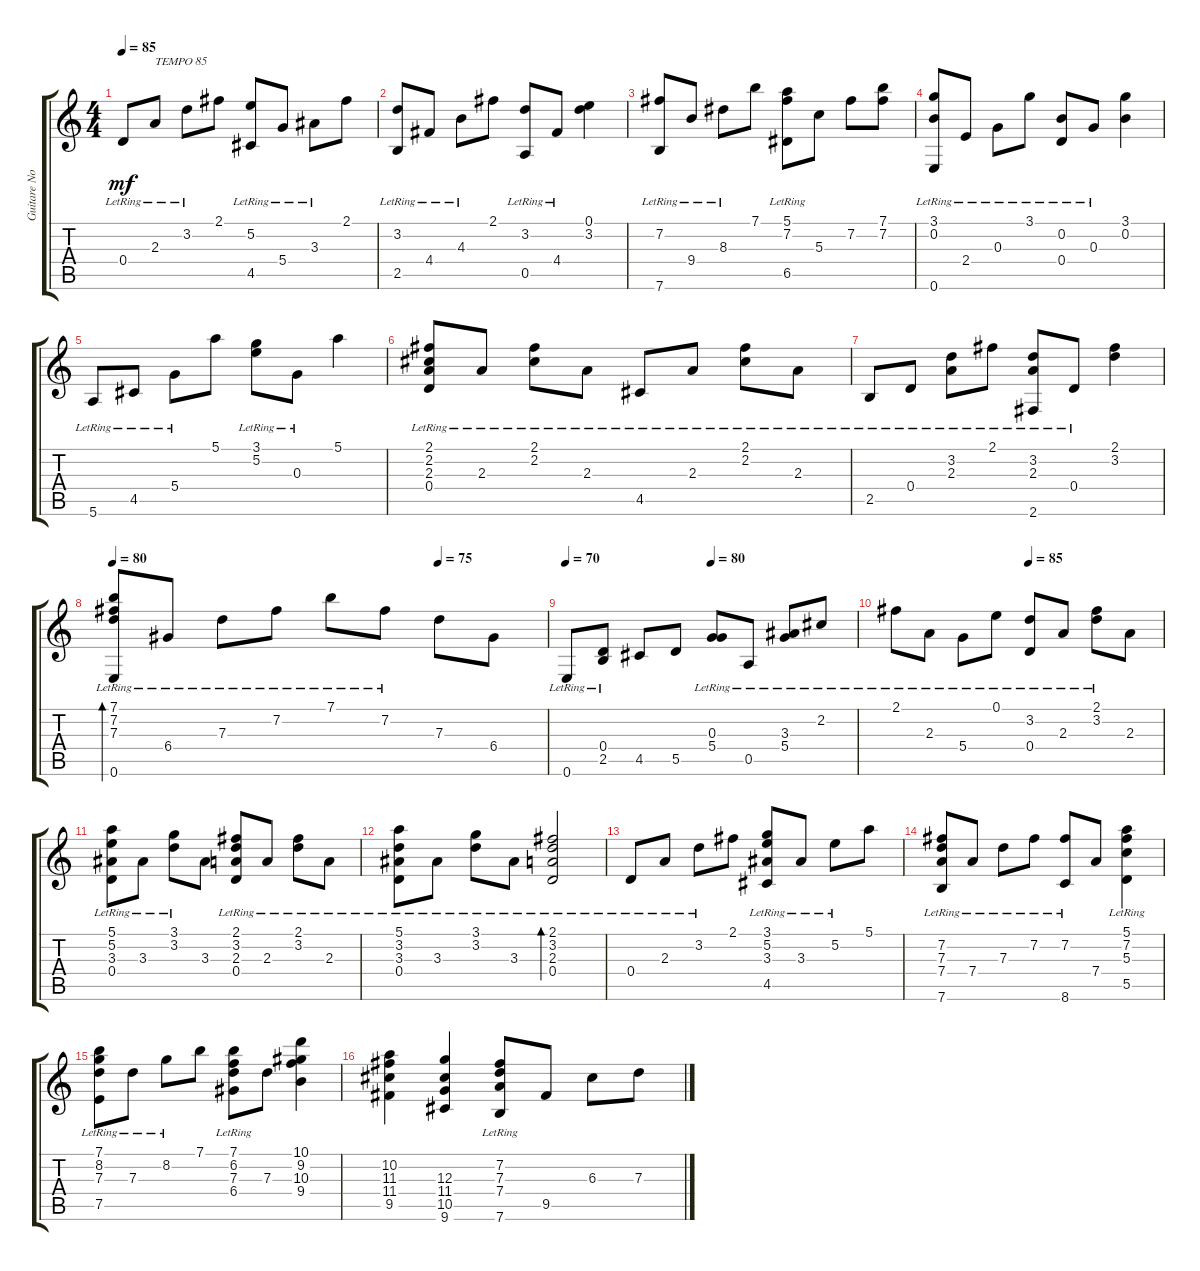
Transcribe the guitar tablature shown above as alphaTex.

\track ("Guitare Novembre 1999" "Guitare No") {instrument acousticguitarnylon}
\staff {score tabs}
\tuning (E4 B3 G3 D3 A2 E2) {hide}
\ts (4 4)
\tempo 85
\clef g2
\ks c
0.4{lr}.8{dy mf instrument acousticguitarnylon} 2.3{lr}.8{txt "TEMPO 85"} 3.2{lr}.8 2.1.8 (5.2{lr} 4.5{lr}).8 5.4{lr}.8 3.3{lr}.8 2.1.8 |
(3.2{lr} 2.5{lr}).8 4.4{lr}.8 4.3{lr}.8 2.1.8 (3.2{lr} 0.5{lr}).8 4.4{lr}.8 (0.1 3.2).4 |
(7.2{lr} 7.6{lr}).8 9.4{lr}.8 8.3{lr}.8 7.1.8 (5.1{lr} 7.2{lr} 6.5{lr}).8 5.3.8 7.2.8 (7.1 7.2).8 |
(3.1{lr} 0.2{lr} 0.6{lr}).8 2.4{lr}.8 0.3{lr}.8 3.1{lr}.8 (0.2{lr} 0.4{lr}).8 0.3{lr}.8 (3.1 0.2).4 |
5.6{lr}.8 4.5{lr}.8 5.4{lr}.8 5.1.8 (3.1{lr} 5.2{lr}).8 0.3{lr}.8 5.1.4 |
(2.1{lr} 2.2{lr} 2.3{lr} 0.4{lr}).8 2.3{lr}.8 (2.1{lr} 2.2{lr}).8 2.3{lr}.8 4.5{lr}.8 2.3{lr}.8 (2.1{lr} 2.2{lr}).8 2.3{lr}.8 |
2.5{lr}.8 0.4{lr}.8 (3.2{lr} 2.3{lr}).8 2.1{lr}.8 (3.2{lr} 2.3{lr} 2.6{lr}).8 0.4{lr}.8 (2.1 3.2).4 |
\tempo 80
\tempo (75 0.75)
(7.1{lr} 7.2{lr} 7.3{lr} 0.6{lr}).8{bd 120} 6.4{lr}.8 7.3{lr}.8 7.2{lr}.8 7.1{lr}.8 7.2{lr}.8 7.3.8 6.4.8 |
\tempo 70
\tempo (80 0.5)
0.6{lr}.8 (0.4{lr} 2.5).8 4.5.8 5.5.8 (0.3 5.4{lr}).8 0.5{lr}.8 (3.3{lr} 5.4{lr}).8 2.2{lr}.8 |
\tempo (85 0.5)
2.1{lr}.8 2.3{lr}.8 5.4{lr}.8 0.1{lr}.8 (3.2{lr} 0.4{lr}).8 2.3{lr}.8 (2.1{lr} 3.2{lr}).8 2.3.8 |
(5.1{lr} 5.2{lr} 3.3{lr} 0.4{lr}).8 3.3{lr}.8 (3.1{lr} 3.2{lr}).8 3.3.8 (2.1{lr} 3.2{lr} 2.3{lr} 0.4{lr}).8 2.3{lr}.8 (2.1{lr} 3.2{lr}).8 2.3{lr}.8 |
(5.1{lr} 3.2{lr} 3.3{lr} 0.4{lr}).8 3.3{lr}.8 (3.1{lr} 3.2{lr}).8 3.3{lr}.8 (2.1{lr} 3.2{lr} 2.3{lr} 0.4{lr}).2{bd 240} |
0.4{lr}.8 2.3{lr}.8 3.2{lr}.8 2.1.8 (3.1{lr} 5.2{lr} 3.3{lr} 4.5{lr}).8 3.3{lr}.8 5.2{lr}.8 5.1.8 |
(7.2{lr} 7.3{lr} 7.4{lr} 7.6{lr}).8 7.4{lr}.8 7.3{lr}.8 7.2{lr}.8 (7.2{lr} 8.6).8 7.4.8 (5.1{lr} 7.2{lr} 5.3{lr} 5.5{lr}).4 |
(7.1{lr} 8.2{lr} 7.3{lr} 7.5{lr}).8 7.3{lr}.8 8.2{lr}.8 7.1.8 (7.1{lr} 6.2{lr} 7.3{lr} 6.4{lr}).8 7.3.8 (10.1 9.2 10.3 9.4).4 |
(10.2 11.3 11.4 9.5).4 (12.3 11.4 10.5 9.6).4 (7.2 7.3{lr} 7.4{lr} 7.6{lr}).8 9.5.8 6.3.8 7.3.8
